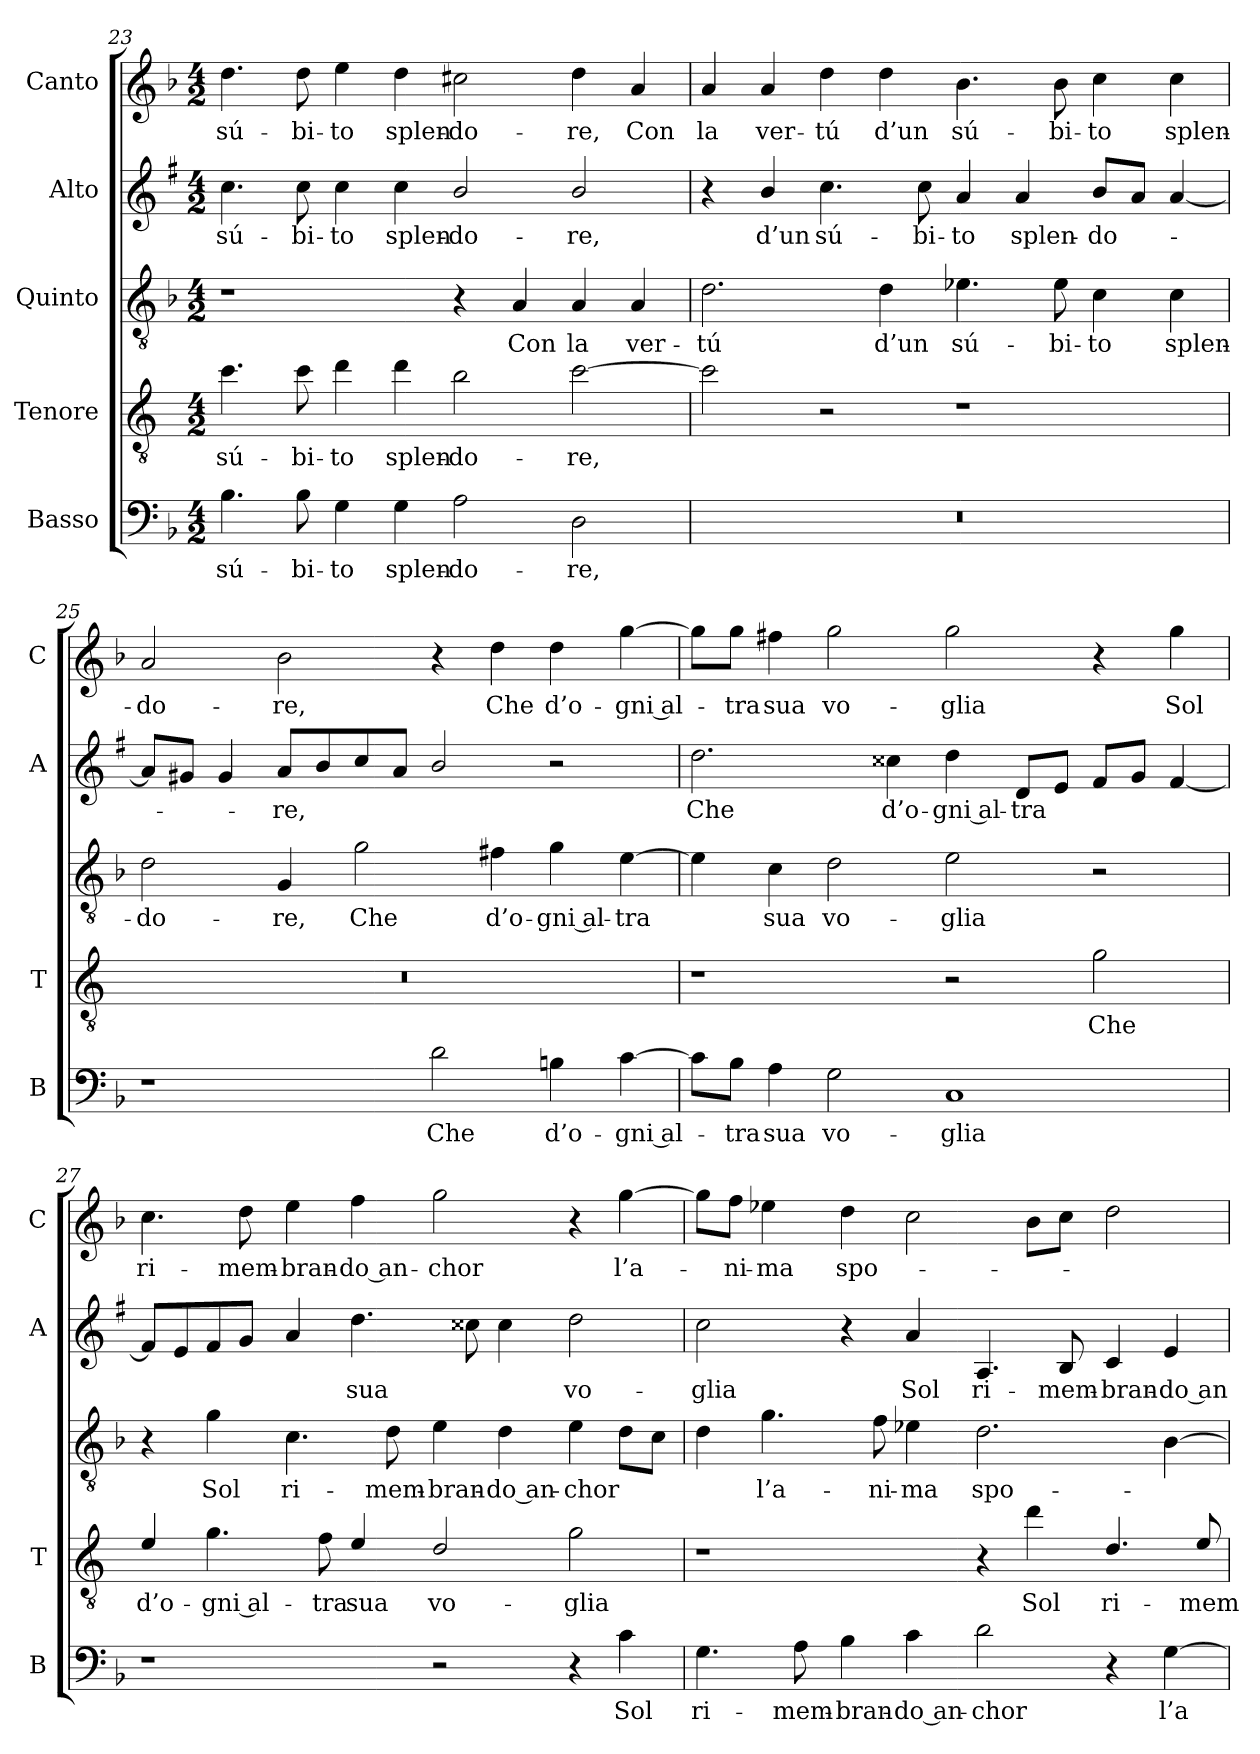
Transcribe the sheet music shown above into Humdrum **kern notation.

**kern	**text	**kern	**text	**kern	**text	**kern	**text	**kern	**text
*part5	*part5	*part4	*part4	*part3	*part3	*part2	*part2	*part1	*part1
*staff5	*staff5	*staff4	*staff4	*staff3	*staff3	*staff2	*staff2	*staff1	*staff1
*I"Basso	*	*I"Tenore	*	*I"Quinto	*	*I"Alto	*	*I"Canto	*
*I'B	*	*I'T	*	*	*	*I'A	*	*I'C	*
*clefF4	*	*clefGv2	*	*clefGv2	*	*clefG2	*	*clefG2	*
*	*	*ITrd4c7	*	*	*	*ITrd1c2	*	*	*
*k[b-]	*	*k[b-]	*	*k[b-]	*	*k[b-]	*	*k[b-]	*
*F:	*	*F:	*	*F:	*	*F:	*	*F:	*
*M4/2	*	*M4/2	*	*M4/2	*	*M4/2	*	*M4/2	*
=23	=23	=23	=23	=23	=23	=23	=23	=23	=23
!	!LO:LY:b	!	!LO:LY:b	!	!	!	!LO:LY:b	!	!LO:LY:b
4.B-\	sú-	4.f\	sú-	1r	.	4.b-\	sú-	4.dd\	sú-
!	!LO:LY:b	!	!LO:LY:b	!	!	!	!LO:LY:b	!	!LO:LY:b
8B-\	-bi-	8f\	-bi-	.	.	8b-\	-bi-	8dd\	-bi-
!	!LO:LY:b	!	!LO:LY:b	!	!	!	!LO:LY:b	!	!LO:LY:b
4G\	-to	4g\	-to	.	.	4b-\	-to	4ee\	-to
!	!LO:LY:b	!	!LO:LY:b	!	!	!	!LO:LY:b	!	!LO:LY:b
4G\	splen-	4g\	splen-	.	.	4b-\	splen-	4dd\	splen-
!	!LO:LY:b	!	!LO:LY:b	!	!	!	!LO:LY:b	!	!LO:LY:b
2A\	-do-	2e\	-do-	4r	.	2a/	-do-	2cc#X\	-do-
!	!	!	!	!	!LO:LY:b	!	!	!	!
.	.	.	.	4A/	Con	.	.	.	.
!	!LO:LY:b	!	!LO:LY:b	!	!LO:LY:b	!	!LO:LY:b	!	!LO:LY:b
2D\	-re,	[2f\	-re,	4A/	la	2a/	-re,	4dd\	-re,
!	!	!	!	!	!LO:LY:b	!	!	!	!LO:LY:b
.	.	.	.	4A/	ver-	.	.	4a/	Con
=24	=24	=24	=24	=24	=24	=24	=24	=24	=24
!	!	!	!	!	!LO:LY:b	!	!	!	!LO:LY:b
0r	.	2f\]	.	2.d\	-tú	4r	.	4a/	la
!	!	!	!	!	!	!	!LO:LY:b	!	!LO:LY:b
.	.	.	.	.	.	4a/	d’un	4a/	ver-
!	!	!	!	!	!	!	!LO:LY:b	!	!LO:LY:b
.	.	2r	.	.	.	4.b-\	sú-	4dd\	-tú
!	!	!	!	!	!LO:LY:b	!	!	!	!LO:LY:b
.	.	.	.	4d\	d’un	.	.	4dd\	d’un
!	!	!	!	!	!	!	!LO:LY:b	!	!
.	.	.	.	.	.	8b-\	-bi-	.	.
!	!	!	!	!	!LO:LY:b	!	!LO:LY:b	!	!LO:LY:b
.	.	1r	.	4.e-X\	sú-	4g/	-to	4.b-\	sú-
!	!	!	!	!	!	!	!LO:LY:b	!	!
.	.	.	.	.	.	4g/	splen-	.	.
!	!	!	!	!	!LO:LY:b	!	!	!	!LO:LY:b
.	.	.	.	8e-\	-bi-	.	.	8b-\	-bi-
!	!	!	!	!	!LO:LY:b	!	!LO:LY:b	!	!LO:LY:b
.	.	.	.	4c\	-to	8a/L	-do-	4cc\	-to
.	.	.	.	.	.	8g/J	.	.	.
!	!	!	!	!	!LO:LY:b	!	!	!	!LO:LY:b
.	.	.	.	4c\	splen-	[4g/	.	4cc\	splen-
!!LO:PB:g=z
=25	=25	=25	=25	=25	=25	=25	=25	=25	=25
!	!	!	!	!	!LO:LY:b	!	!	!	!LO:LY:b
1r	.	0r	.	2d\	-do-	8g/L]	.	2a/	-do-
.	.	.	.	.	.	8f#X/J	.	.	.
.	.	.	.	.	.	4f#/	.	.	.
!	!	!	!	!	!LO:LY:b	!	!LO:LY:b	!	!LO:LY:b
.	.	.	.	4G/	-re,	8g/L	-re,	2b-\	-re,
.	.	.	.	.	.	8a/	.	.	.
!	!	!	!	!	!LO:LY:b	!	!	!	!
.	.	.	.	2g\	Che	8b-/	.	.	.
.	.	.	.	.	.	8g/J	.	.	.
!	!LO:LY:b	!	!	!	!	!	!	!	!
2d\	Che	.	.	.	.	2a/	.	4r	.
!	!	!	!	!	!LO:LY:b	!	!	!	!LO:LY:b
.	.	.	.	4f#X\	d’o-	.	.	4dd\	Che
!	!LO:LY:b	!	!	!	!LO:LY:b	!	!	!	!LO:LY:b
4Bn\	d’o-	.	.	4g\	-gni al-	2r	.	4dd\	d’o-
!	!LO:LY:b	!	!	!	!LO:LY:b	!	!	!	!LO:LY:b
[4c\	-gni al-	.	.	[4e\	-tra	.	.	[4gg\	-gni al-
=26	=26	=26	=26	=26	=26	=26	=26	=26	=26
!	!	!	!	!	!	!	!LO:LY:b	!	!
8c\L]	.	1r	.	4e\]	.	2.cc\	Che	8gg\L]	.
!	!LO:LY:b	!	!	!	!	!	!	!	!LO:LY:b
8B-\J	-tra	.	.	.	.	.	.	8gg\J	-tra
!	!LO:LY:b	!	!	!	!LO:LY:b	!	!	!	!LO:LY:b
4A\	sua	.	.	4c\	sua	.	.	4ff#X\	sua
!	!LO:LY:b	!	!	!	!LO:LY:b	!	!	!	!LO:LY:b
2G\	vo-	.	.	2d\	vo-	.	.	2gg\	vo-
!	!	!	!	!	!	!	!LO:LY:b	!	!
.	.	.	.	.	.	4b#X\	d’o-	.	.
!	!LO:LY:b	!	!	!	!LO:LY:b	!	!LO:LY:b	!	!LO:LY:b
1C	-glia	2r	.	2e\	-glia	4cc\	-gni al-	2gg\	-glia
!	!	!	!	!	!	!	!LO:LY:b	!	!
.	.	.	.	.	.	8c/L	-tra	.	.
.	.	.	.	.	.	8d/J	.	.	.
!	!	!	!LO:LY:b	!	!	!	!	!	!
.	.	2c\	Che	2r	.	8e/L	.	4r	.
.	.	.	.	.	.	8f/J	.	.	.
!	!	!	!	!	!	!	!	!	!LO:LY:b
.	.	.	.	.	.	[4e/	.	4gg\	Sol
=27	=27	=27	=27	=27	=27	=27	=27	=27	=27
!	!	!	!LO:LY:b	!	!	!	!	!	!LO:LY:b
1r	.	4A/	d’o-	4r	.	8e/L]	.	4.cc\	ri-
.	.	.	.	.	.	8d/	.	.	.
!	!	!	!LO:LY:b	!	!LO:LY:b	!	!	!	!
.	.	4.c\	-gni al-	4g\	Sol	8e/	.	.	.
!	!	!	!	!	!	!	!	!	!LO:LY:b
.	.	.	.	.	.	8f/J	.	8dd\	-mem-
!	!	!	!	!	!LO:LY:b	!	!	!	!LO:LY:b
.	.	.	.	4.c\	ri-	4g/	.	4ee\	-bran-
!	!	!	!LO:LY:b	!	!	!	!	!	!
.	.	8B-\	-tra	.	.	.	.	.	.
!	!	!	!LO:LY:b	!	!	!	!LO:LY:b	!	!LO:LY:b
.	.	4A/	sua	.	.	4.cc\	sua	4ff\	-do an-
!	!	!	!	!	!LO:LY:b	!	!	!	!
.	.	.	.	8d\	-mem-	.	.	.	.
!	!	!	!LO:LY:b	!	!LO:LY:b	!	!	!	!LO:LY:b
2r	.	2G/	vo-	4e\	-bran-	.	.	2gg\	-chor
.	.	.	.	.	.	8b#X\	.	.	.
!	!	!	!	!	!LO:LY:b	!	!	!	!
.	.	.	.	4d\	-do an-	4b#\	.	.	.
!	!	!	!LO:LY:b	!	!LO:LY:b	!	!LO:LY:b	!	!
4r	.	2c\	-glia	4e\	-chor	2cc\	vo-	4r	.
!	!LO:LY:b	!	!	!	!	!	!	!	!LO:LY:b
4c\	Sol	.	.	8d\L	.	.	.	[4gg\	l’a-
.	.	.	.	8c\J	.	.	.	.	.
!!LO:LB:g=z
=28	=28	=28	=28	=28	=28	=28	=28	=28	=28
!	!LO:LY:b	!	!	!	!	!	!LO:LY:b	!	!
4.G\	ri-	1r	.	4d\	.	2b-\	-glia	8gg\L]	.
!	!	!	!	!	!	!	!	!	!LO:LY:b
.	.	.	.	.	.	.	.	8ff\J	-ni-
!	!	!	!	!	!LO:LY:b	!	!	!	!LO:LY:b
.	.	.	.	4.g\	l’a-	.	.	4ee-X\	-ma
!	!LO:LY:b	!	!	!	!	!	!	!	!
8A\	-mem-	.	.	.	.	.	.	.	.
!	!LO:LY:b	!	!	!	!	!	!	!	!LO:LY:b
4B-\	-bran-	.	.	.	.	4r	.	4dd\	spo-
!	!	!	!	!	!LO:LY:b	!	!	!	!
.	.	.	.	8f\	-ni-	.	.	.	.
!	!LO:LY:b	!	!	!	!LO:LY:b	!	!LO:LY:b	!	!
4c\	-do an-	.	.	4e-X\	-ma	4g/	Sol	2cc\	.
!	!LO:LY:b	!	!	!	!LO:LY:b	!	!LO:LY:b	!	!
2d\	-chor	4r	.	2.d\	spo-	4.G/	ri-	.	.
!	!	!	!LO:LY:b	!	!	!	!	!	!
.	.	4g\	Sol	.	.	.	.	8b-\L	.
!	!	!	!	!	!	!	!LO:LY:b	!	!
.	.	.	.	.	.	8A/	-mem-	8cc\J	.
!	!	!	!LO:LY:b	!	!	!	!LO:LY:b	!	!
4r	.	4.G/	ri-	.	.	4B-/	-bran-	2dd\	.
!	!LO:LY:b	!	!	!	!	!	!LO:LY:b	!	!
[4G\	l’a-	.	.	[4B-\	.	4d/	-do an-	.	.
!	!	!	!LO:LY:b	!	!	!	!	!	!
.	.	8A/	-mem-	.	.	.	.	.	.
=	=	=	=	=	=	=	=	=	=
*-	*-	*-	*-	*-	*-	*-	*-	*-	*-
